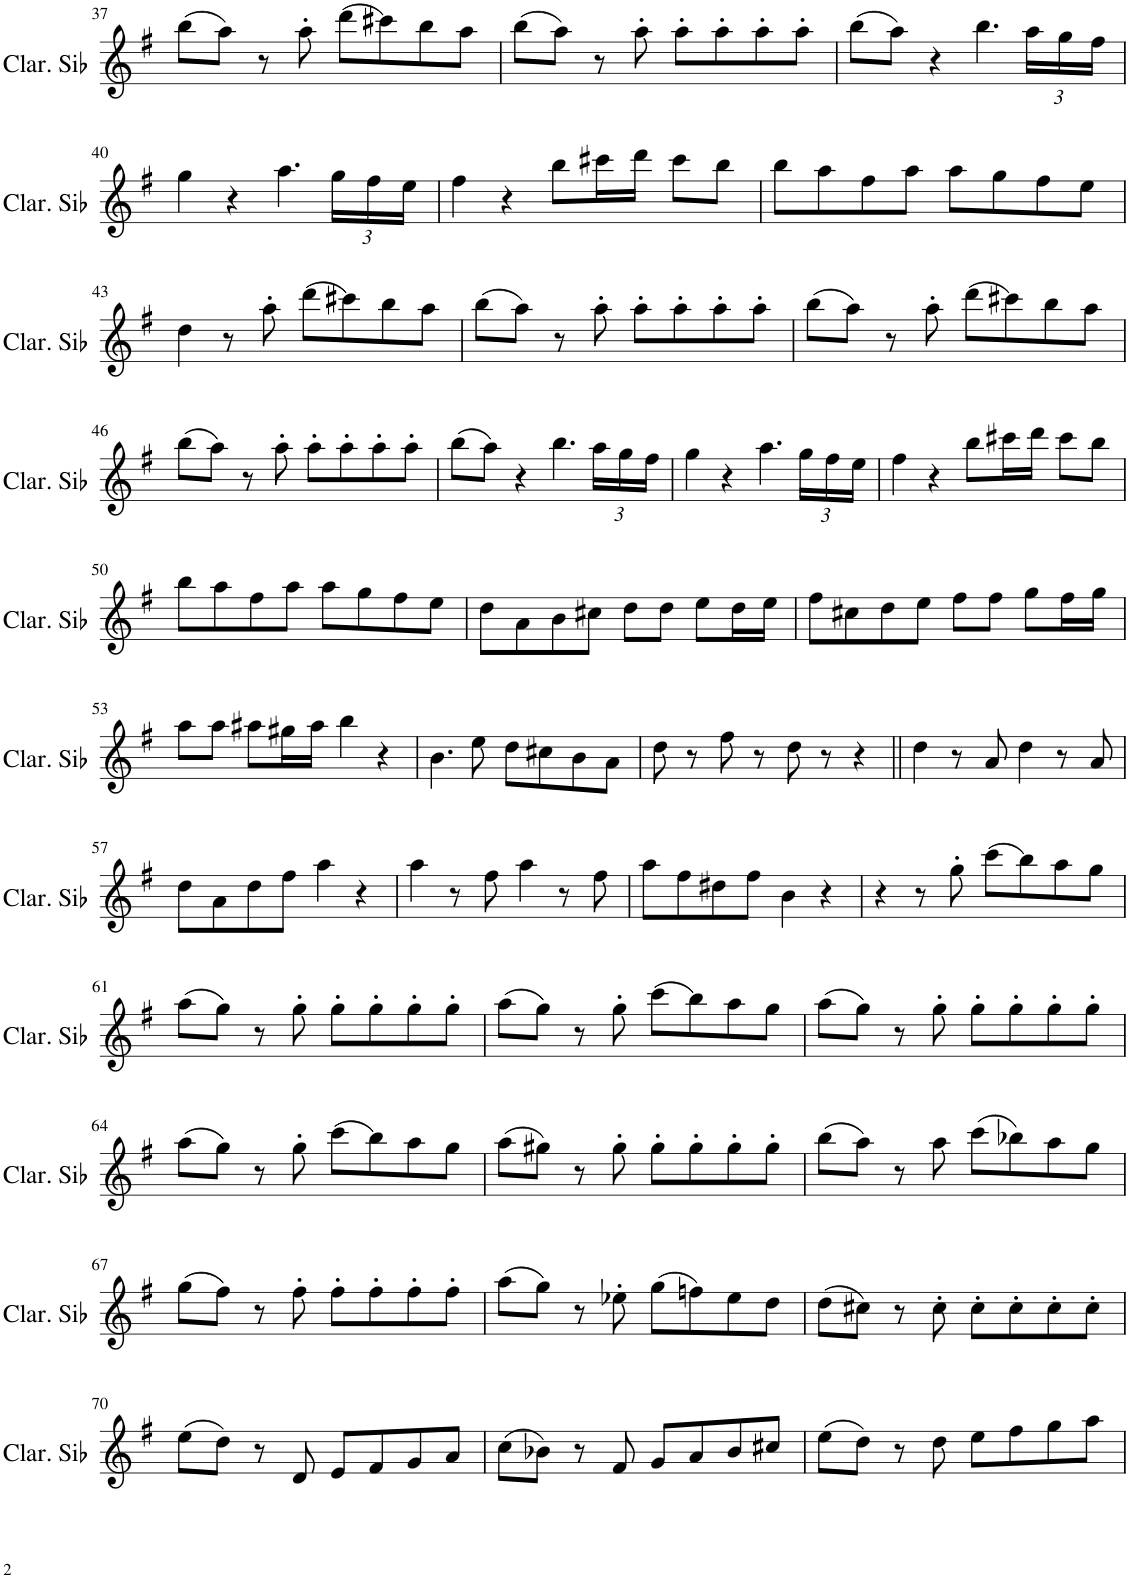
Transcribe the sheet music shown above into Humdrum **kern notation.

**kern
*part1
*staff1
*I"Clarinette en Sib
*I'Clar. Sib
!!LO:PB:g=z
*clefG2
*Trd1c2
*k[f#]
*M4/4
=37
(8bb\L
8aa\J)
8r
8aa'\
(8ddd\L
8ccc#X\)
8bb\
8aa\J
=38
(8bb\L
8aa\J)
8r
8aa'\
8aa'\L
8aa'\
8aa'\
8aa'\J
=39
(8bb\L
8aa\J)
4r
4.bb\
*Xbrackettup
24aa\LL
24gg\
24ff#\JJ
!!LO:LB:g=z
=40
4gg\
4r
4.aa\
24gg\LL
24ff#\
24ee\JJ
=41
4ff#\
4r
8bb\L
16ccc#X\L
16ddd\JJ
8ccc#\L
8bb\J
=42
8bb\L
8aa\
8ff#\
8aa\J
8aa\L
8gg\
8ff#\
8ee\J
!!LO:LB:g=z
=43
4dd\
8r
8aa'\
(8ddd\L
8ccc#X\)
8bb\
8aa\J
=44
(8bb\L
8aa\J)
8r
8aa'\
8aa'\L
8aa'\
8aa'\
8aa'\J
=45
(8bb\L
8aa\J)
8r
8aa'\
(8ddd\L
8ccc#X\)
8bb\
8aa\J
!!LO:LB:g=z
=46
(8bb\L
8aa\J)
8r
8aa'\
8aa'\L
8aa'\
8aa'\
8aa'\J
=47
(8bb\L
8aa\J)
4r
4.bb\
24aa\LL
24gg\
24ff#\JJ
=48
4gg\
4r
4.aa\
24gg\LL
24ff#\
24ee\JJ
=49
4ff#\
4r
8bb\L
16ccc#X\L
16ddd\JJ
8ccc#\L
8bb\J
!!LO:LB:g=z
=50
8bb\L
8aa\
8ff#\
8aa\J
8aa\L
8gg\
8ff#\
8ee\J
=51
8dd\L
8a\
8b\
8cc#X\J
8dd\L
8dd\J
8ee\L
16dd\L
16ee\JJ
=52
8ff#\L
8cc#X\
8dd\
8ee\J
8ff#\L
8ff#\J
8gg\L
16ff#\L
16gg\JJ
!!LO:LB:g=z
=53
8aa\L
8aa\J
8aa#X\L
16gg#X\L
16aa#\JJ
4bb\
4r
=54
4.b\
8ee\
8dd\L
8cc#X\
8b\
8a\J
=55
8dd\
8r
8ff#\
8r
8dd\
8r
4r
=56||
4dd\
8r
8a/
4dd\
8r
8a/
!!LO:LB:g=z
=57
8dd\L
8a\
8dd\
8ff#\J
4aa\
4r
=58
4aa\
8r
8ff#\
4aa\
8r
8ff#\
=59
8aa\L
8ff#\
8dd#X\
8ff#\J
4b\
4r
=60
4r
8r
8gg'\
(8ccc\L
8bb\)
8aa\
8gg\J
!!LO:LB:g=z
=61
(8aa\L
8gg\J)
8r
8gg'\
8gg'\L
8gg'\
8gg'\
8gg'\J
=62
(8aa\L
8gg\J)
8r
8gg'\
(8ccc\L
8bb\)
8aa\
8gg\J
=63
(8aa\L
8gg\J)
8r
8gg'\
8gg'\L
8gg'\
8gg'\
8gg'\J
!!LO:LB:g=z
=64
(8aa\L
8gg\J)
8r
8gg'\
(8ccc\L
8bb\)
8aa\
8gg\J
=65
(8aa\L
8gg#X\J)
8r
8gg#'\
8gg#'\L
8gg#'\
8gg#'\
8gg#'\J
=66
(8bb\L
8aa\J)
8r
8aa\
(8ccc\L
8bb-X\)
8aa\
8gg\J
!!LO:LB:g=z
=67
(8gg\L
8ff#\J)
8r
8ff#'\
8ff#'\L
8ff#'\
8ff#'\
8ff#'\J
=68
(8aa\L
8gg\J)
8r
8ee-X'\
(8gg\L
8ffn\)
8ee-\
8dd\J
=69
(8dd\L
8cc#X\J)
8r
8cc#'\
8cc#'\L
8cc#'\
8cc#'\
8cc#'\J
!!LO:LB:g=z
=70
(8ee\L
8dd\J)
8r
8d/
8e/L
8f#/
8g/
8a/J
=71
(8cc\L
8b-X\J)
8r
8f#/
8g/L
8a/
8b-/
8cc#X/J
=72
(8ee\L
8dd\J)
8r
8dd\
8ee\L
8ff#\
8gg\
8aa\J
=
*-
